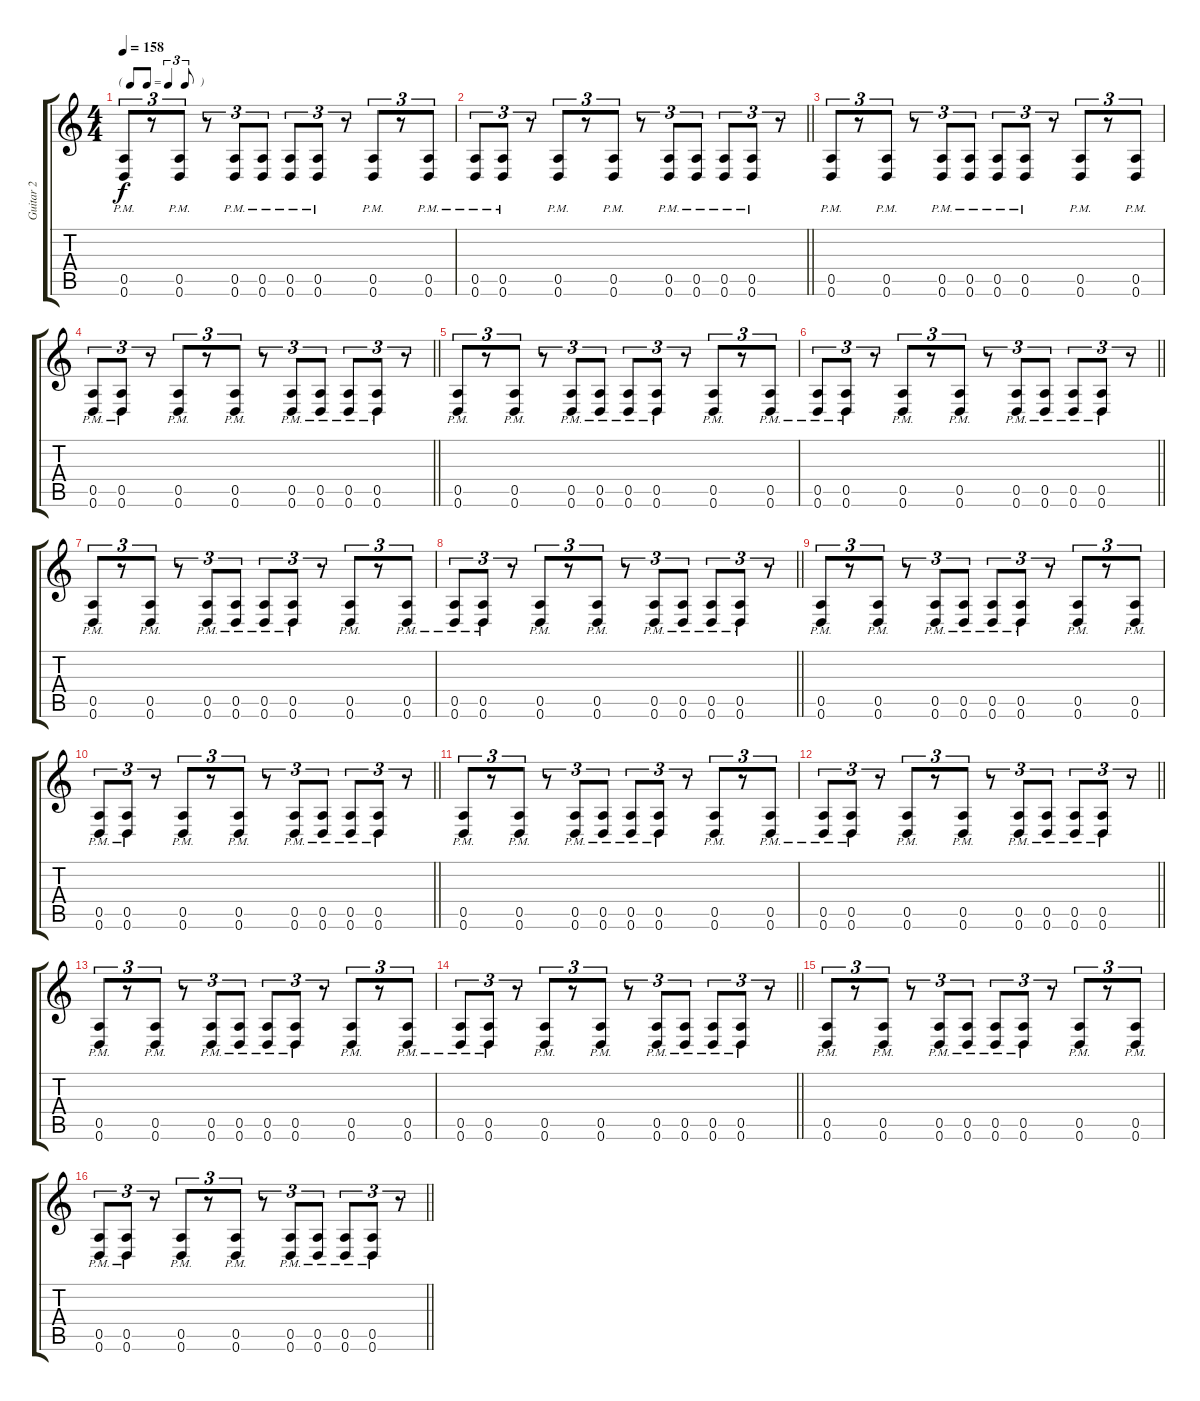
\track ("Guitar 2" "Guitar 2") {instrument distortionguitar}
\staff {score tabs}
\tuning (E4 B3 G3 D3 A2 D2) {hide}
\ts (4 4)
\tf triplet8th
\tempo 158
\clef g2
\ks c
(0.5{pm} 0.6{pm}).8{tu (3 2) dy f} r.8{tu (3 2)} (0.5{pm} 0.6{pm}).8{tu (3 2)} r.8{tu (3 2)} (0.5{pm} 0.6{pm}).8{tu (3 2)} (0.5{pm} 0.6{pm}).8{tu (3 2)} (0.5{pm} 0.6{pm}).8{tu (3 2)} (0.5{pm} 0.6{pm}).8{tu (3 2)} r.8{tu (3 2)} (0.5{pm} 0.6{pm}).8{tu (3 2)} r.8{tu (3 2)} (0.5{pm} 0.6{pm}).8{tu (3 2)} |
\barLineRight lightlight
(0.5{pm} 0.6{pm}).8{tu (3 2)} (0.5{pm} 0.6{pm}).8{tu (3 2)} r.8{tu (3 2)} (0.5{pm} 0.6{pm}).8{tu (3 2)} r.8{tu (3 2)} (0.5{pm} 0.6{pm}).8{tu (3 2)} r.8{tu (3 2)} (0.5{pm} 0.6{pm}).8{tu (3 2)} (0.5{pm} 0.6{pm}).8{tu (3 2)} (0.5{pm} 0.6{pm}).8{tu (3 2)} (0.5{pm} 0.6{pm}).8{tu (3 2)} r.8{tu (3 2)} |
(0.5{pm} 0.6{pm}).8{tu (3 2)} r.8{tu (3 2)} (0.5{pm} 0.6{pm}).8{tu (3 2)} r.8{tu (3 2)} (0.5{pm} 0.6{pm}).8{tu (3 2)} (0.5{pm} 0.6{pm}).8{tu (3 2)} (0.5{pm} 0.6{pm}).8{tu (3 2)} (0.5{pm} 0.6{pm}).8{tu (3 2)} r.8{tu (3 2)} (0.5{pm} 0.6{pm}).8{tu (3 2)} r.8{tu (3 2)} (0.5{pm} 0.6{pm}).8{tu (3 2)} |
\barLineRight lightlight
(0.5{pm} 0.6{pm}).8{tu (3 2)} (0.5{pm} 0.6{pm}).8{tu (3 2)} r.8{tu (3 2)} (0.5{pm} 0.6{pm}).8{tu (3 2)} r.8{tu (3 2)} (0.5{pm} 0.6{pm}).8{tu (3 2)} r.8{tu (3 2)} (0.5{pm} 0.6{pm}).8{tu (3 2)} (0.5{pm} 0.6{pm}).8{tu (3 2)} (0.5{pm} 0.6{pm}).8{tu (3 2)} (0.5{pm} 0.6{pm}).8{tu (3 2)} r.8{tu (3 2)} |
(0.5{pm} 0.6{pm}).8{tu (3 2)} r.8{tu (3 2)} (0.5{pm} 0.6{pm}).8{tu (3 2)} r.8{tu (3 2)} (0.5{pm} 0.6{pm}).8{tu (3 2)} (0.5{pm} 0.6{pm}).8{tu (3 2)} (0.5{pm} 0.6{pm}).8{tu (3 2)} (0.5{pm} 0.6{pm}).8{tu (3 2)} r.8{tu (3 2)} (0.5{pm} 0.6{pm}).8{tu (3 2)} r.8{tu (3 2)} (0.5{pm} 0.6{pm}).8{tu (3 2)} |
\barLineRight lightlight
(0.5{pm} 0.6{pm}).8{tu (3 2)} (0.5{pm} 0.6{pm}).8{tu (3 2)} r.8{tu (3 2)} (0.5{pm} 0.6{pm}).8{tu (3 2)} r.8{tu (3 2)} (0.5{pm} 0.6{pm}).8{tu (3 2)} r.8{tu (3 2)} (0.5{pm} 0.6{pm}).8{tu (3 2)} (0.5{pm} 0.6{pm}).8{tu (3 2)} (0.5{pm} 0.6{pm}).8{tu (3 2)} (0.5{pm} 0.6{pm}).8{tu (3 2)} r.8{tu (3 2)} |
(0.5{pm} 0.6{pm}).8{tu (3 2)} r.8{tu (3 2)} (0.5{pm} 0.6{pm}).8{tu (3 2)} r.8{tu (3 2)} (0.5{pm} 0.6{pm}).8{tu (3 2)} (0.5{pm} 0.6{pm}).8{tu (3 2)} (0.5{pm} 0.6{pm}).8{tu (3 2)} (0.5{pm} 0.6{pm}).8{tu (3 2)} r.8{tu (3 2)} (0.5{pm} 0.6{pm}).8{tu (3 2)} r.8{tu (3 2)} (0.5{pm} 0.6{pm}).8{tu (3 2)} |
\barLineRight lightlight
(0.5{pm} 0.6{pm}).8{tu (3 2)} (0.5{pm} 0.6{pm}).8{tu (3 2)} r.8{tu (3 2)} (0.5{pm} 0.6{pm}).8{tu (3 2)} r.8{tu (3 2)} (0.5{pm} 0.6{pm}).8{tu (3 2)} r.8{tu (3 2)} (0.5{pm} 0.6{pm}).8{tu (3 2)} (0.5{pm} 0.6{pm}).8{tu (3 2)} (0.5{pm} 0.6{pm}).8{tu (3 2)} (0.5{pm} 0.6{pm}).8{tu (3 2)} r.8{tu (3 2)} |
(0.5{pm} 0.6{pm}).8{tu (3 2)} r.8{tu (3 2)} (0.5{pm} 0.6{pm}).8{tu (3 2)} r.8{tu (3 2)} (0.5{pm} 0.6{pm}).8{tu (3 2)} (0.5{pm} 0.6{pm}).8{tu (3 2)} (0.5{pm} 0.6{pm}).8{tu (3 2)} (0.5{pm} 0.6{pm}).8{tu (3 2)} r.8{tu (3 2)} (0.5{pm} 0.6{pm}).8{tu (3 2)} r.8{tu (3 2)} (0.5{pm} 0.6{pm}).8{tu (3 2)} |
\barLineRight lightlight
(0.5{pm} 0.6{pm}).8{tu (3 2)} (0.5{pm} 0.6{pm}).8{tu (3 2)} r.8{tu (3 2)} (0.5{pm} 0.6{pm}).8{tu (3 2)} r.8{tu (3 2)} (0.5{pm} 0.6{pm}).8{tu (3 2)} r.8{tu (3 2)} (0.5{pm} 0.6{pm}).8{tu (3 2)} (0.5{pm} 0.6{pm}).8{tu (3 2)} (0.5{pm} 0.6{pm}).8{tu (3 2)} (0.5{pm} 0.6{pm}).8{tu (3 2)} r.8{tu (3 2)} |
(0.5{pm} 0.6{pm}).8{tu (3 2)} r.8{tu (3 2)} (0.5{pm} 0.6{pm}).8{tu (3 2)} r.8{tu (3 2)} (0.5{pm} 0.6{pm}).8{tu (3 2)} (0.5{pm} 0.6{pm}).8{tu (3 2)} (0.5{pm} 0.6{pm}).8{tu (3 2)} (0.5{pm} 0.6{pm}).8{tu (3 2)} r.8{tu (3 2)} (0.5{pm} 0.6{pm}).8{tu (3 2)} r.8{tu (3 2)} (0.5{pm} 0.6{pm}).8{tu (3 2)} |
\barLineRight lightlight
(0.5{pm} 0.6{pm}).8{tu (3 2)} (0.5{pm} 0.6{pm}).8{tu (3 2)} r.8{tu (3 2)} (0.5{pm} 0.6{pm}).8{tu (3 2)} r.8{tu (3 2)} (0.5{pm} 0.6{pm}).8{tu (3 2)} r.8{tu (3 2)} (0.5{pm} 0.6{pm}).8{tu (3 2)} (0.5{pm} 0.6{pm}).8{tu (3 2)} (0.5{pm} 0.6{pm}).8{tu (3 2)} (0.5{pm} 0.6{pm}).8{tu (3 2)} r.8{tu (3 2)} |
(0.5{pm} 0.6{pm}).8{tu (3 2)} r.8{tu (3 2)} (0.5{pm} 0.6{pm}).8{tu (3 2)} r.8{tu (3 2)} (0.5{pm} 0.6{pm}).8{tu (3 2)} (0.5{pm} 0.6{pm}).8{tu (3 2)} (0.5{pm} 0.6{pm}).8{tu (3 2)} (0.5{pm} 0.6{pm}).8{tu (3 2)} r.8{tu (3 2)} (0.5{pm} 0.6{pm}).8{tu (3 2)} r.8{tu (3 2)} (0.5{pm} 0.6{pm}).8{tu (3 2)} |
\barLineRight lightlight
(0.5{pm} 0.6{pm}).8{tu (3 2)} (0.5{pm} 0.6{pm}).8{tu (3 2)} r.8{tu (3 2)} (0.5{pm} 0.6{pm}).8{tu (3 2)} r.8{tu (3 2)} (0.5{pm} 0.6{pm}).8{tu (3 2)} r.8{tu (3 2)} (0.5{pm} 0.6{pm}).8{tu (3 2)} (0.5{pm} 0.6{pm}).8{tu (3 2)} (0.5{pm} 0.6{pm}).8{tu (3 2)} (0.5{pm} 0.6{pm}).8{tu (3 2)} r.8{tu (3 2)} |
(0.5{pm} 0.6{pm}).8{tu (3 2)} r.8{tu (3 2)} (0.5{pm} 0.6{pm}).8{tu (3 2)} r.8{tu (3 2)} (0.5{pm} 0.6{pm}).8{tu (3 2)} (0.5{pm} 0.6{pm}).8{tu (3 2)} (0.5{pm} 0.6{pm}).8{tu (3 2)} (0.5{pm} 0.6{pm}).8{tu (3 2)} r.8{tu (3 2)} (0.5{pm} 0.6{pm}).8{tu (3 2)} r.8{tu (3 2)} (0.5{pm} 0.6{pm}).8{tu (3 2)} |
\barLineRight lightlight
(0.5{pm} 0.6{pm}).8{tu (3 2)} (0.5{pm} 0.6{pm}).8{tu (3 2)} r.8{tu (3 2)} (0.5{pm} 0.6{pm}).8{tu (3 2)} r.8{tu (3 2)} (0.5{pm} 0.6{pm}).8{tu (3 2)} r.8{tu (3 2)} (0.5{pm} 0.6{pm}).8{tu (3 2)} (0.5{pm} 0.6{pm}).8{tu (3 2)} (0.5{pm} 0.6{pm}).8{tu (3 2)} (0.5{pm} 0.6{pm}).8{tu (3 2)} r.8{tu (3 2)}
